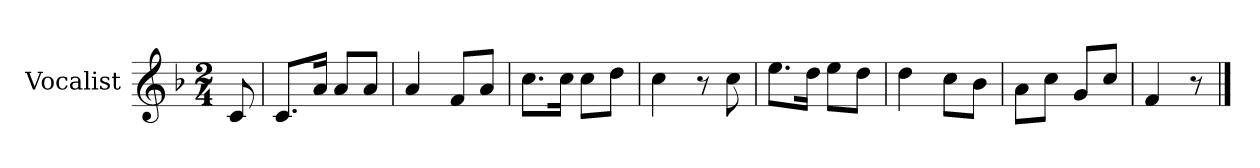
**kern
*part1
*staff1
*I"Vocalist
*k[b-]
*F:
*M2/4
=
8c
=1
8.cL
16aJk
8aL
8aJ
=2
4a
8fL
8aJ
=3
8.ccL
16ccJk
8ccL
8ddJ
=4
4cc
8r
8cc
=5
8.eeL
16ddJk
8eeL
8ddJ
=6
4dd
8ccL
8b-J
=7
8aL
8ccJ
8gL
8ccJ
=8
4f
8r
==
*-
